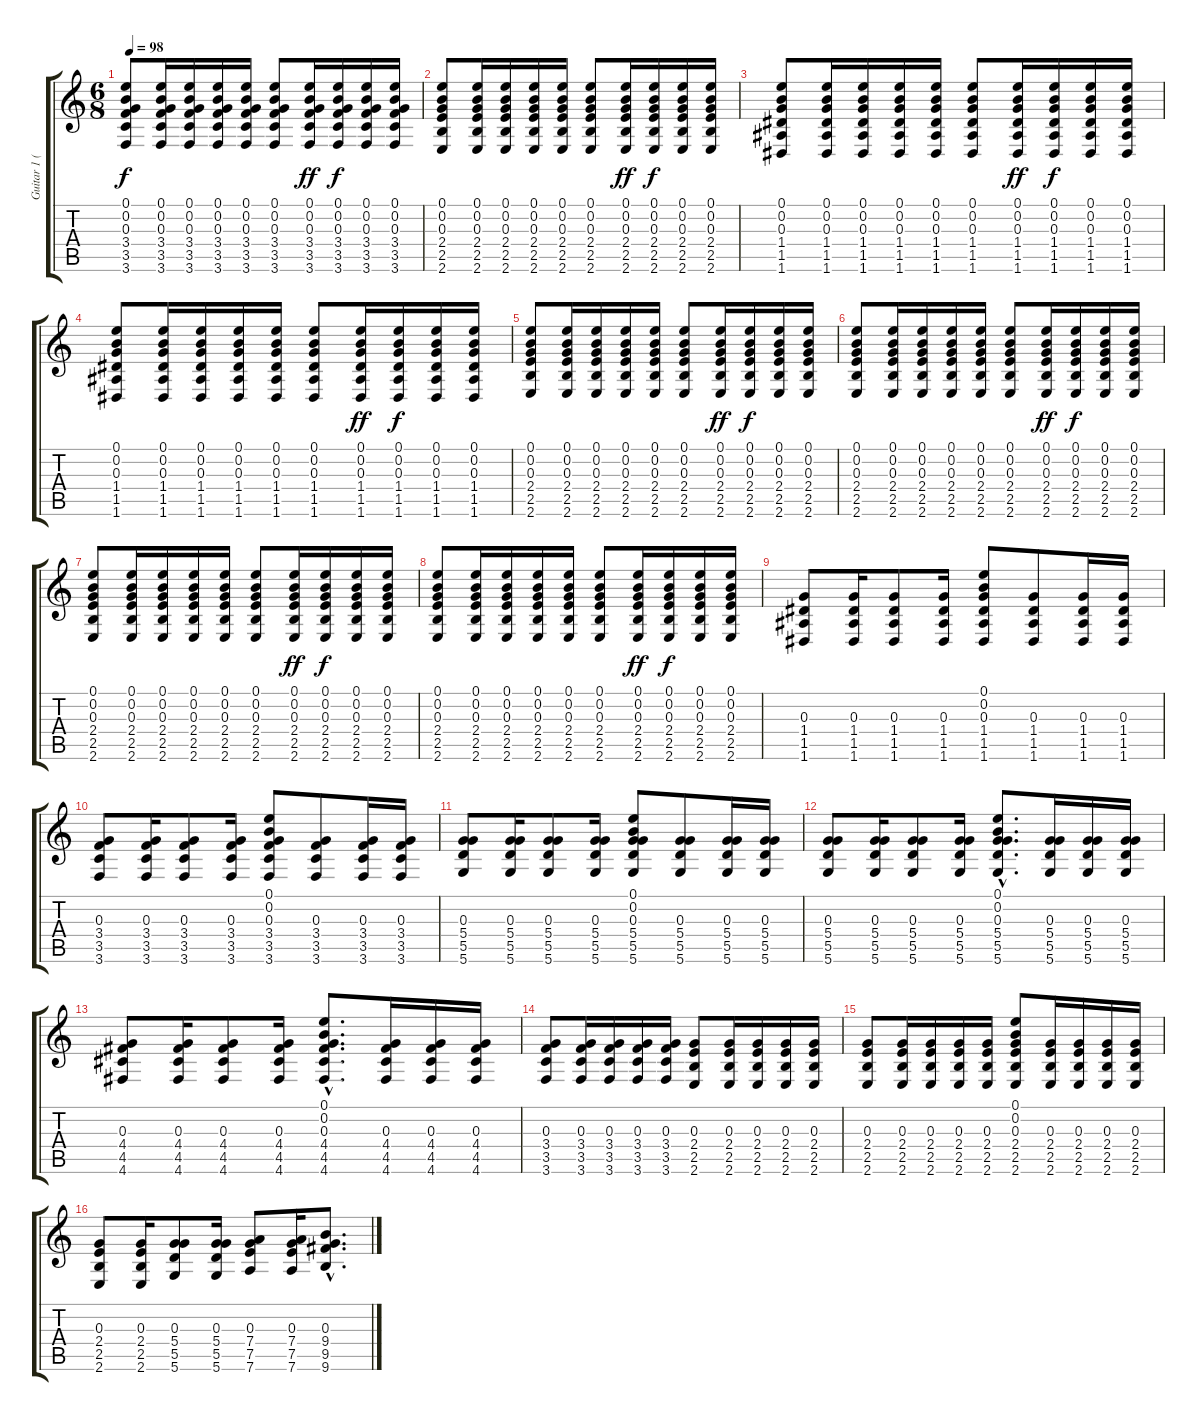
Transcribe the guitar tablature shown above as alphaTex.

\track ("Guitar 1 (Acoustic)" "Guitar 1 (") {instrument acousticguitarsteel}
\staff {score tabs}
\tuning (E4 B3 G3 D3 A2 D2) {hide}
\ts (6 8)
\tempo 98
\clef g2
\ks c
(0.1 0.2 0.3 3.4 3.5 3.6).8{dy f} (0.1 0.2 0.3 3.4 3.5 3.6).16 (0.1 0.2 0.3 3.4 3.5 3.6).16 (0.1 0.2 0.3 3.4 3.5 3.6).16 (0.1 0.2 0.3 3.4 3.5 3.6).16 (0.1 0.2 0.3 3.4 3.5 3.6).8 (0.1 0.2 0.3 3.4 3.5 3.6).16{dy ff} (0.1 0.2 0.3 3.4 3.5 3.6).16{dy f} (0.1 0.2 0.3 3.4 3.5 3.6).16 (0.1 0.2 0.3 3.4 3.5 3.6).16 |
(0.1 0.2 0.3 2.4 2.5 2.6).8 (0.1 0.2 0.3 2.4 2.5 2.6).16 (0.1 0.2 0.3 2.4 2.5 2.6).16 (0.1 0.2 0.3 2.4 2.5 2.6).16 (0.1 0.2 0.3 2.4 2.5 2.6).16 (0.1 0.2 0.3 2.4 2.5 2.6).8 (0.1 0.2 0.3 2.4 2.5 2.6).16{dy ff} (0.1 0.2 0.3 2.4 2.5 2.6).16{dy f} (0.1 0.2 0.3 2.4 2.5 2.6).16 (0.1 0.2 0.3 2.4 2.5 2.6).16 |
(0.1 0.2 0.3 1.4 1.5 1.6).8 (0.1 0.2 0.3 1.4 1.5 1.6).16 (0.1 0.2 0.3 1.4 1.5 1.6).16 (0.1 0.2 0.3 1.4 1.5 1.6).16 (0.1 0.2 0.3 1.4 1.5 1.6).16 (0.1 0.2 0.3 1.4 1.5 1.6).8 (0.1 0.2 0.3 1.4 1.5 1.6).16{dy ff} (0.1 0.2 0.3 1.4 1.5 1.6).16{dy f} (0.1 0.2 0.3 1.4 1.5 1.6).16 (0.1 0.2 0.3 1.4 1.5 1.6).16 |
(0.1 0.2 0.3 1.4 1.5 1.6).8 (0.1 0.2 0.3 1.4 1.5 1.6).16 (0.1 0.2 0.3 1.4 1.5 1.6).16 (0.1 0.2 0.3 1.4 1.5 1.6).16 (0.1 0.2 0.3 1.4 1.5 1.6).16 (0.1 0.2 0.3 1.4 1.5 1.6).8 (0.1 0.2 0.3 1.4 1.5 1.6).16{dy ff} (0.1 0.2 0.3 1.4 1.5 1.6).16{dy f} (0.1 0.2 0.3 1.4 1.5 1.6).16 (0.1 0.2 0.3 1.4 1.5 1.6).16 |
(0.1 0.2 0.3 2.4 2.5 2.6).8 (0.1 0.2 0.3 2.4 2.5 2.6).16 (0.1 0.2 0.3 2.4 2.5 2.6).16 (0.1 0.2 0.3 2.4 2.5 2.6).16 (0.1 0.2 0.3 2.4 2.5 2.6).16 (0.1 0.2 0.3 2.4 2.5 2.6).8 (0.1 0.2 0.3 2.4 2.5 2.6).16{dy ff} (0.1 0.2 0.3 2.4 2.5 2.6).16{dy f} (0.1 0.2 0.3 2.4 2.5 2.6).16 (0.1 0.2 0.3 2.4 2.5 2.6).16 |
(0.1 0.2 0.3 2.4 2.5 2.6).8 (0.1 0.2 0.3 2.4 2.5 2.6).16 (0.1 0.2 0.3 2.4 2.5 2.6).16 (0.1 0.2 0.3 2.4 2.5 2.6).16 (0.1 0.2 0.3 2.4 2.5 2.6).16 (0.1 0.2 0.3 2.4 2.5 2.6).8 (0.1 0.2 0.3 2.4 2.5 2.6).16{dy ff} (0.1 0.2 0.3 2.4 2.5 2.6).16{dy f} (0.1 0.2 0.3 2.4 2.5 2.6).16 (0.1 0.2 0.3 2.4 2.5 2.6).16 |
(0.1 0.2 0.3 2.4 2.5 2.6).8 (0.1 0.2 0.3 2.4 2.5 2.6).16 (0.1 0.2 0.3 2.4 2.5 2.6).16 (0.1 0.2 0.3 2.4 2.5 2.6).16 (0.1 0.2 0.3 2.4 2.5 2.6).16 (0.1 0.2 0.3 2.4 2.5 2.6).8 (0.1 0.2 0.3 2.4 2.5 2.6).16{dy ff} (0.1 0.2 0.3 2.4 2.5 2.6).16{dy f} (0.1 0.2 0.3 2.4 2.5 2.6).16 (0.1 0.2 0.3 2.4 2.5 2.6).16 |
(0.1 0.2 0.3 2.4 2.5 2.6).8 (0.1 0.2 0.3 2.4 2.5 2.6).16 (0.1 0.2 0.3 2.4 2.5 2.6).16 (0.1 0.2 0.3 2.4 2.5 2.6).16 (0.1 0.2 0.3 2.4 2.5 2.6).16 (0.1 0.2 0.3 2.4 2.5 2.6).8 (0.1 0.2 0.3 2.4 2.5 2.6).16{dy ff} (0.1 0.2 0.3 2.4 2.5 2.6).16{dy f} (0.1 0.2 0.3 2.4 2.5 2.6).16 (0.1 0.2 0.3 2.4 2.5 2.6).16 |
(0.3 1.4 1.5 1.6).8 (0.3 1.4 1.5 1.6).16 (0.3 1.4 1.5 1.6).8 (0.3 1.4 1.5 1.6).16 (0.1 0.2 0.3 1.4 1.5 1.6).8 (0.3 1.4 1.5 1.6).8 (0.3 1.4 1.5 1.6).16 (0.3 1.4 1.5 1.6).16 |
(0.3 3.4 3.5 3.6).8 (0.3 3.4 3.5 3.6).16 (0.3 3.4 3.5 3.6).8 (0.3 3.4 3.5 3.6).16 (0.1 0.2 0.3 3.4 3.5 3.6).8 (0.3 3.4 3.5 3.6).8 (0.3 3.4 3.5 3.6).16 (0.3 3.4 3.5 3.6).16 |
(0.3 5.4 5.5 5.6).8 (0.3 5.4 5.5 5.6).16 (0.3 5.4 5.5 5.6).8 (0.3 5.4 5.5 5.6).16 (0.1 0.2 0.3 5.4 5.5 5.6).8 (0.3 5.4 5.5 5.6).8 (0.3 5.4 5.5 5.6).16 (0.3 5.4 5.5 5.6).16 |
(0.3 5.4 5.5 5.6).8 (0.3 5.4 5.5 5.6).16 (0.3 5.4 5.5 5.6).8 (0.3 5.4 5.5 5.6).16 (0.1{hac} 0.2{hac} 0.3{hac} 5.4{hac} 5.5{hac} 5.6{hac}).8{d} (0.3 5.4 5.5 5.6).16 (0.3 5.4 5.5 5.6).16 (0.3 5.4 5.5 5.6).16 |
(0.3 4.4 4.5 4.6).8 (0.3 4.4 4.5 4.6).16 (0.3 4.4 4.5 4.6).8 (0.3 4.4 4.5 4.6).16 (0.1{hac} 0.2{hac} 0.3{hac} 4.4{hac} 4.5{hac} 4.6{hac}).8{d} (0.3 4.4 4.5 4.6).16 (0.3 4.4 4.5 4.6).16 (0.3 4.4 4.5 4.6).16 |
(0.3 3.4 3.5 3.6).8 (0.3 3.4 3.5 3.6).16 (0.3 3.4 3.5 3.6).16 (0.3 3.4 3.5 3.6).16 (0.3 3.4 3.5 3.6).16 (0.3 2.4 2.5 2.6).8 (0.3 2.4 2.5 2.6).16 (0.3 2.4 2.5 2.6).16 (0.3 2.4 2.5 2.6).16 (0.3 2.4 2.5 2.6).16 |
(0.3 2.4 2.5 2.6).8 (0.3 2.4 2.5 2.6).16 (0.3 2.4 2.5 2.6).16 (0.3 2.4 2.5 2.6).16 (0.3 2.4 2.5 2.6).16 (0.1 0.2 0.3 2.4 2.5 2.6).8 (0.3 2.4 2.5 2.6).16 (0.3 2.4 2.5 2.6).16 (0.3 2.4 2.5 2.6).16 (0.3 2.4 2.5 2.6).16 |
(0.3 2.4 2.5 2.6).8 (0.3 2.4 2.5 2.6).16 (0.3 5.4 5.5 5.6).8 (0.3 5.4 5.5 5.6).16 (0.3 7.4 7.5 7.6).8 (0.3 7.4 7.5 7.6).16 (0.3{hac} 9.4{hac} 9.5{hac} 9.6{hac}).8{d}
